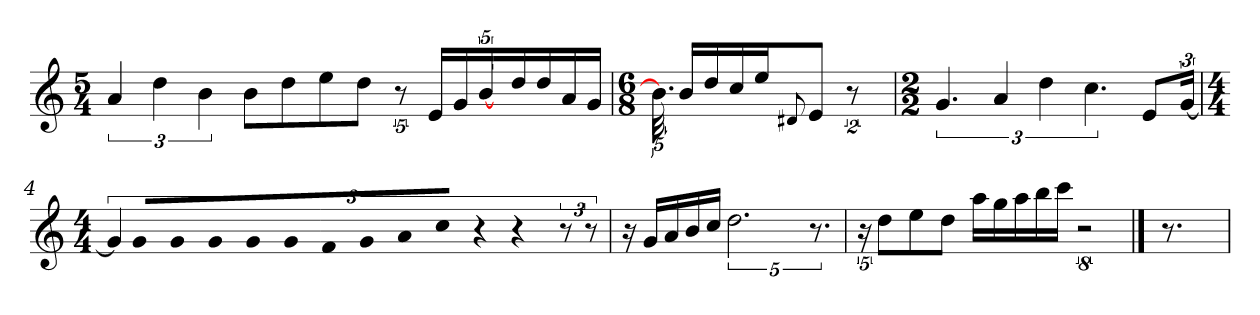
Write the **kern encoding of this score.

**kern
*part1
*staff1
*clefG2
*k[]
*C:
*M5/4
=1
6a
6dd
6b
8bL
8dd
8ee
8ddJ
10r
16eLL
16g
[40b
40.ryy
16dd
16dd
16a
16gJJ
=2
*M6/8
40.b]
16bLL
16dd
16cc
16eeJ
8qqd#X
8eJ
16%3r
=3
*M2/2
6.g
6a
6dd
6.cc
8eL
[24gJ
=4
*M4/4
12gJ]
8gL
16gL
16g
16gJ
8g
32fLL
32g
32a
32ccJJJ
4r
8.r
12r
12r
=5
16r
16gLL
16a
16b
16ccJJ
5%2.dd
10.r
=6
20r
8ddL
8ee
8ddJ
16aaLL
16gg
16aa
16bb
16cccJJ
16%5r
==7
8.r
=
*-
